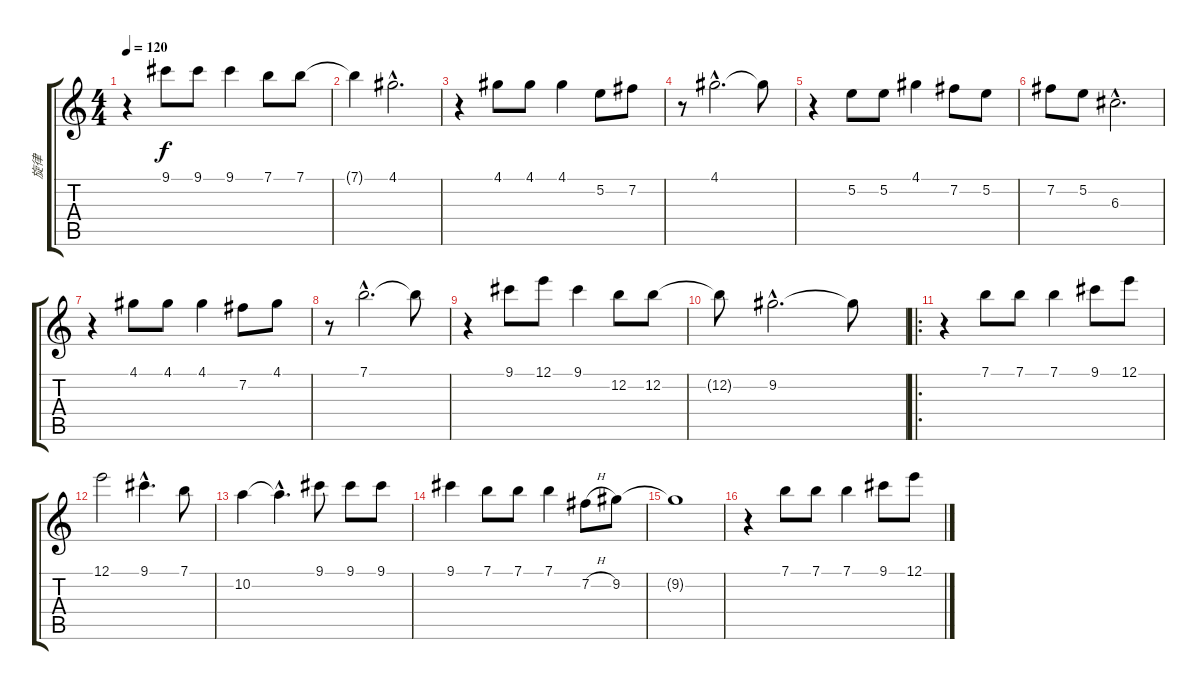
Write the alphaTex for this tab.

\track ("旋律" "旋律") {instrument overdrivenguitar}
\staff {score tabs}
\tuning (E4 B3 G3 D3 A2 E2) {hide}
\ts (4 4)
\tempo 120
\clef g2
\ks c
r.4{dy f} 9.1.8 9.1.8 9.1.4 7.1.8 7.1.8 |
7.1{t}.4 4.1{hac}.2{d} |
r.4 4.1.8 4.1.8 4.1.4 5.2.8 7.2.8 |
r.8 4.1{hac}.2{d} 4.1{t}.8 |
r.4 5.2.8 5.2.8 4.1.4 7.2.8 5.2.8 |
7.2.8 5.2.8 6.3{hac}.2{d} |
r.4 4.1.8 4.1.8 4.1.4 7.2.8 4.1.8 |
r.8 7.1{hac}.2{d} 7.1{t}.8 |
r.4 9.1.8 12.1.8 9.1.4 12.2.8 12.2.8 |
12.2{t}.8 9.2{hac}.2{d} 9.2{t}.8 |
\ro
r.4 7.1.8 7.1.8 7.1.4 9.1.8 12.1.8 |
12.1.2 9.1{hac}.4{d} 7.1.8 |
10.2.4 10.2{hac t}.4{d} 9.1.8 9.1.8 9.1.8 |
9.1.4 7.1.8 7.1.8 7.1.4 7.2{h}.8 9.2.8 |
9.2{t}.1 |
r.4 7.1.8 7.1.8 7.1.4 9.1.8 12.1.8
